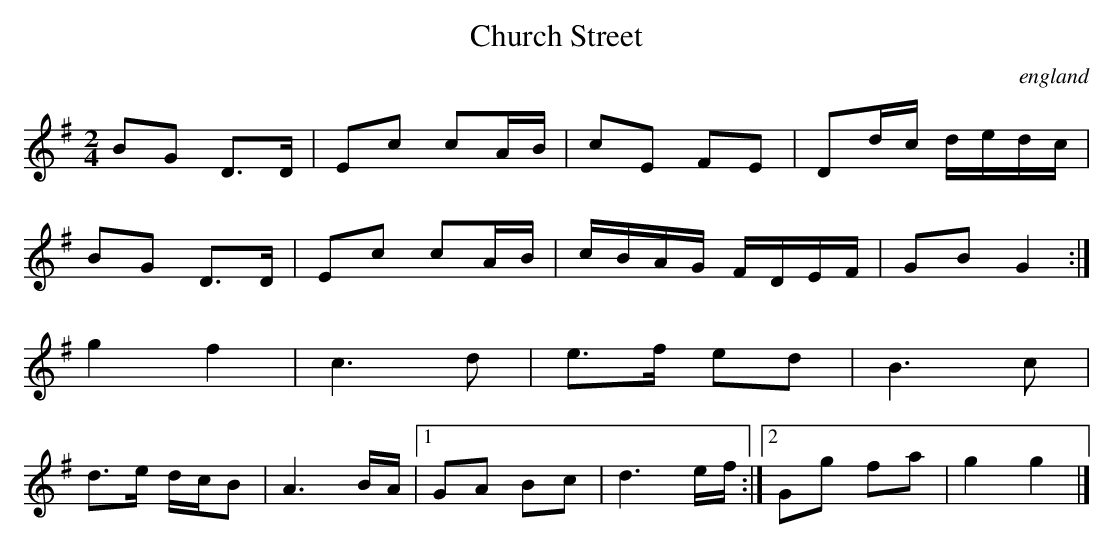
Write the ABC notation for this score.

X:1
T:Church Street
O:england
M:2/4
L:1/8
K:G Major
BG D3/2D/|Ec cA/B/|cE FE|Dd/c/ d/e/d/c/|
BG D3/2D/|Ec cA/B/|c/B/A/G/ F/D/E/F/|GB G2:|
g2 f2|c3 d|e3/2f/ ed|B3 c|
d3/2e/ d/c/B|A3 B/A/|[1 GA Bc|d3 e/f/:|[2 Gg fa|g2 g2|]
